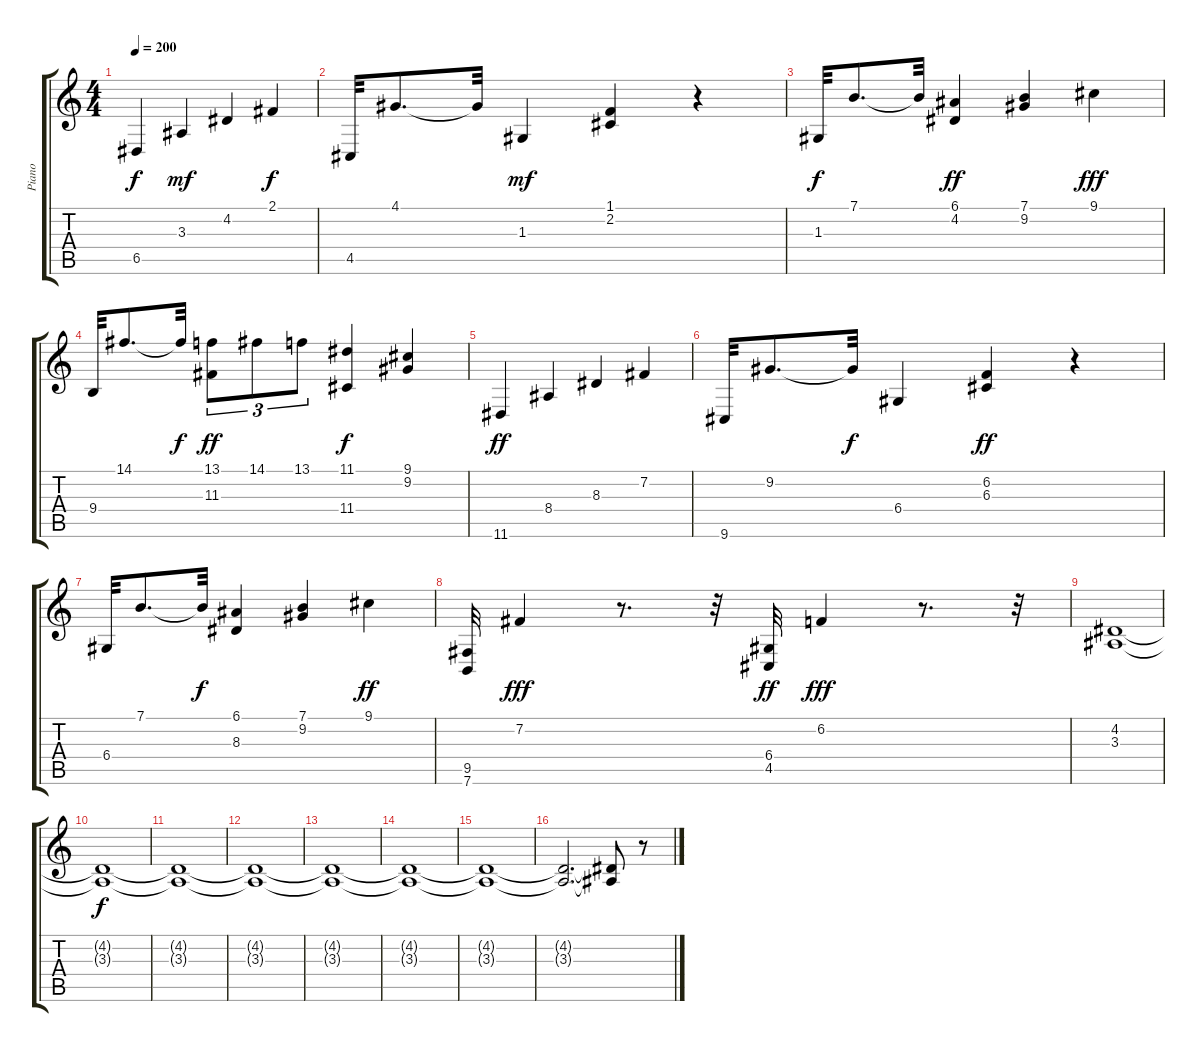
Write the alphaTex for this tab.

\track ("Piano" "Piano") {instrument acousticgrandpiano}
\staff {score tabs}
\tuning (E4 B3 G3 D3 A2 E2) {hide}
\ts (4 4)
\tempo 200
\clef g2
\ks c
6.5.4{dy f} 3.3.4{dy mf} 4.2.4 2.1.4{dy f} |
4.5.32 4.1.8{d} 4.1{t}.32 1.3.4{dy mf} (1.1 2.2).4 r.4 |
1.3.32{dy f} 7.1.8{d} 7.1{t}.32 (6.1 4.2).4{dy ff} (7.1 9.2).4 9.1.4{dy fff} |
9.4.32 14.1.8{d} 14.1{t}.32{dy f} (13.1 11.3).8{tu (3 2) dy ff} 14.1.8{tu (3 2)} 13.1.8{tu (3 2)} (11.1 11.4).4{dy f} (9.1 9.2).4 |
11.6.4{dy ff} 8.4.4 8.3.4 7.2.4 |
9.6.32 9.2.8{d} 9.2{t}.32{dy f} 6.4.4 (6.2 6.3).4{dy ff} r.4 |
6.4.32 7.1.8{d} 7.1{t}.32{dy f} (6.1 8.3).4 (7.1 9.2).4 9.1.4{dy ff} |
(9.5 7.6).32 7.2.4{dy fff} r.8{d} r.32 (6.4 4.5).32{dy ff} 6.2.4{dy fff} r.8{d} r.32 |
(4.2 3.3).1 |
(4.2{t} 3.3{t}).1{dy f} |
(4.2{t} 3.3{t}).1 |
(4.2{t} 3.3{t}).1 |
(4.2{t} 3.3{t}).1 |
(4.2{t} 3.3{t}).1 |
(4.2{t} 3.3{t}).1 |
(4.2{t} 3.3{t}).2{d} (4.2{t} 3.3{t}).8 r.8
